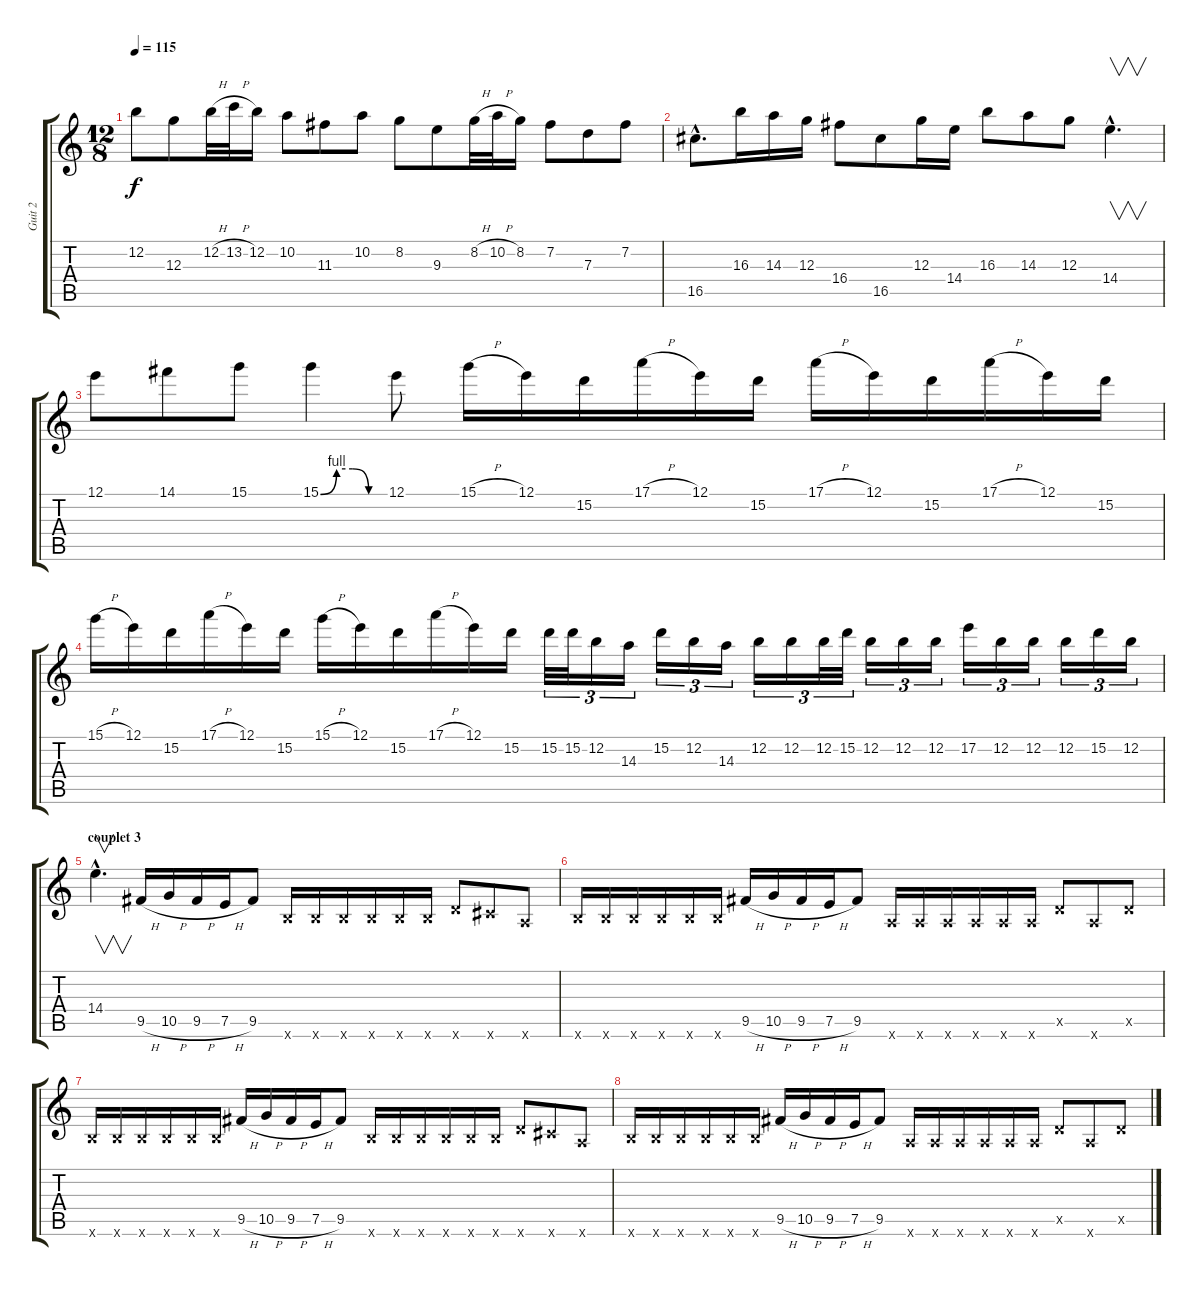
\track ("Guit 2" "Guit 2") {instrument overdrivenguitar}
\staff {score tabs}
\tuning (E4 B3 G3 D3 A2 E2) {hide}
\ts (12 8)
\tempo 115
\clef g2
\ks c
12.2.8{dy f} 12.3.8 12.2{h}.32 13.2{h}.32 12.2.16 10.2.8 11.3.8 10.2.8 8.2.8 9.3.8 8.2{h}.32 10.2{h}.32 8.2.16 7.2.8 7.3.8 7.2.8 |
16.5{hac}.8{d} 16.3.16 14.3.16 12.3.16 16.4.8 16.5.8 12.3.16 14.4.16 16.3.8 14.3.8 12.3.8 14.4{hac}.4{v d} |
12.1.8 14.1.8 15.1.8 15.1{be (custom 0 0 15 4 30 4 45 0 60 0)}.4 12.1.8 15.1{h}.16 12.1.16 15.2.16 17.1{h}.16 12.1.16 15.2.16 17.1{h}.16 12.1.16 15.2.16 17.1{h}.16 12.1.16 15.2.16 |
15.1{h}.16 12.1.16 15.2.16 17.1{h}.16 12.1.16 15.2.16 15.1{h}.16 12.1.16 15.2.16 17.1{h}.16 12.1.16 15.2.16 15.2.32{tu (3 2)} 15.2.32{tu (3 2)} 12.2.16{tu (3 2)} 14.3.16{tu (3 2)} 15.2.16{tu (3 2)} 12.2.16{tu (3 2)} 14.3.16{tu (3 2)} 12.2.16{tu (3 2)} 12.2.16{tu (3 2)} 12.2.32{tu (3 2)} 15.2.32{tu (3 2)} 12.2.16{tu (3 2)} 12.2.16{tu (3 2)} 12.2.16{tu (3 2)} 17.2.16{tu (3 2)} 12.2.16{tu (3 2)} 12.2.16{tu (3 2)} 12.2.16{tu (3 2)} 15.2.16{tu (3 2)} 12.2.16{tu (3 2)} |
\section ("" "couplet 3")
14.4{hac}.4{v d} 9.5{h}.16 10.5{h}.16 9.5{h}.16 7.5{h}.16 9.5.8 7.6{x}.16 7.6{x}.16 7.6{x}.16 7.6{x}.16 7.6{x}.16 7.6{x}.16 10.6{x}.8 9.6{x}.8 5.6{x}.8 |
7.6{x}.16 7.6{x}.16 7.6{x}.16 7.6{x}.16 7.6{x}.16 7.6{x}.16 9.5{h}.16 10.5{h}.16 9.5{h}.16 7.5{h}.16 9.5.8 5.6{x}.16 5.6{x}.16 5.6{x}.16 5.6{x}.16 5.6{x}.16 5.6{x}.16 5.5{x}.8 5.6{x}.8 5.5{x}.8 |
7.6{x}.16 7.6{x}.16 7.6{x}.16 7.6{x}.16 7.6{x}.16 7.6{x}.16 9.5{h}.16 10.5{h}.16 9.5{h}.16 7.5{h}.16 9.5.8 7.6{x}.16 7.6{x}.16 7.6{x}.16 7.6{x}.16 7.6{x}.16 7.6{x}.16 10.6{x}.8 9.6{x}.8 5.6{x}.8 |
7.6{x}.16 7.6{x}.16 7.6{x}.16 7.6{x}.16 7.6{x}.16 7.6{x}.16 9.5{h}.16 10.5{h}.16 9.5{h}.16 7.5{h}.16 9.5.8 5.6{x}.16 5.6{x}.16 5.6{x}.16 5.6{x}.16 5.6{x}.16 5.6{x}.16 5.5{x}.8 5.6{x}.8 5.5{x}.8
